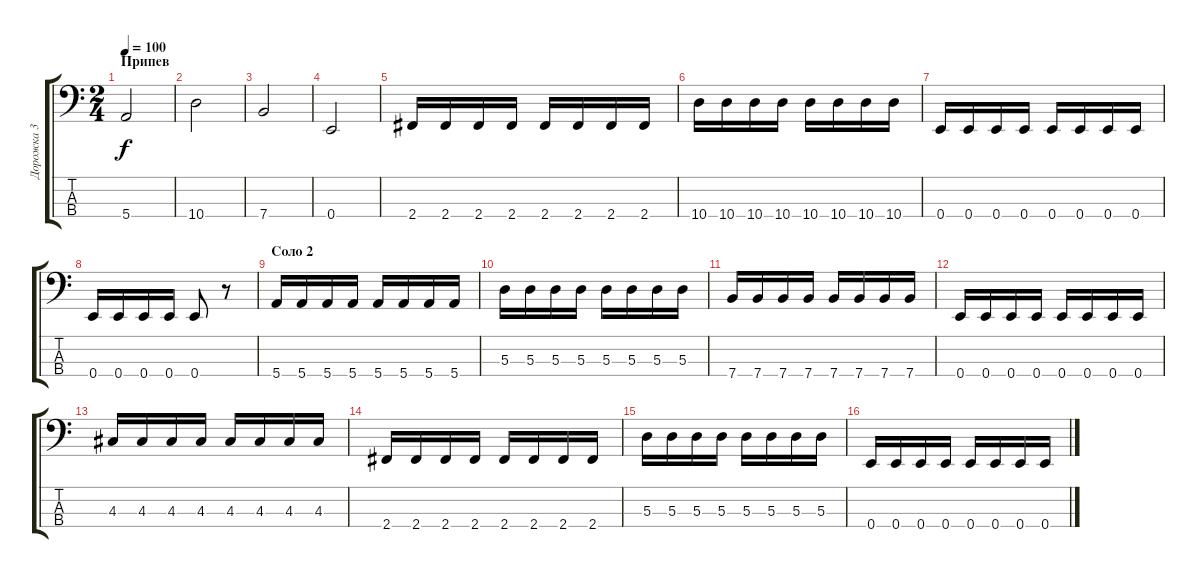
\track ("Дорожка 3" "Дорожка 3") {instrument electricbassfinger}
\staff {score tabs}
\tuning (G2 D2 A1 E1) {hide}
\ts (2 4)
\section ("" "Припев")
\tempo 100
\clef f4
\ks c
5.4.2{dy f} |
10.4.2 |
7.4.2 |
0.4.2 |
2.4.16 2.4.16 2.4.16 2.4.16 2.4.16 2.4.16 2.4.16 2.4.16 |
10.4.16 10.4.16 10.4.16 10.4.16 10.4.16 10.4.16 10.4.16 10.4.16 |
0.4.16 0.4.16 0.4.16 0.4.16 0.4.16 0.4.16 0.4.16 0.4.16 |
0.4.16 0.4.16 0.4.16 0.4.16 0.4.8 r.8 |
\section ("" "Соло 2")
5.4.16 5.4.16 5.4.16 5.4.16 5.4.16 5.4.16 5.4.16 5.4.16 |
5.3.16 5.3.16 5.3.16 5.3.16 5.3.16 5.3.16 5.3.16 5.3.16 |
7.4.16 7.4.16 7.4.16 7.4.16 7.4.16 7.4.16 7.4.16 7.4.16 |
0.4.16 0.4.16 0.4.16 0.4.16 0.4.16 0.4.16 0.4.16 0.4.16 |
4.3.16 4.3.16 4.3.16 4.3.16 4.3.16 4.3.16 4.3.16 4.3.16 |
2.4.16 2.4.16 2.4.16 2.4.16 2.4.16 2.4.16 2.4.16 2.4.16 |
5.3.16 5.3.16 5.3.16 5.3.16 5.3.16 5.3.16 5.3.16 5.3.16 |
0.4.16 0.4.16 0.4.16 0.4.16 0.4.16 0.4.16 0.4.16 0.4.16
